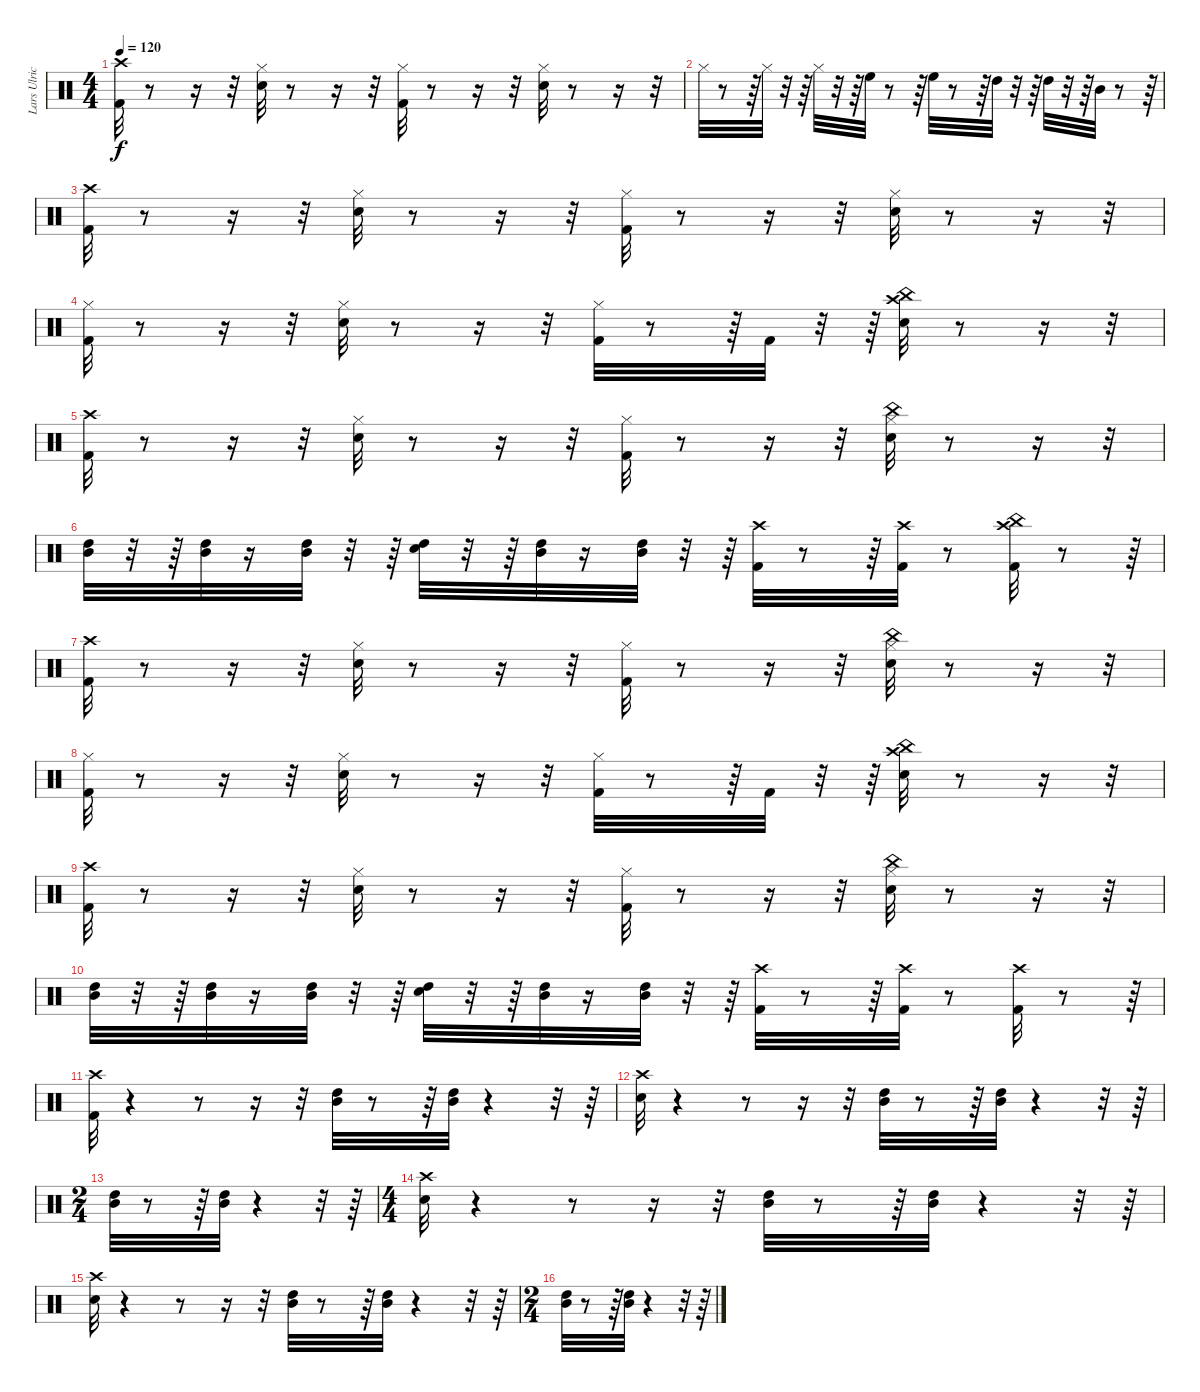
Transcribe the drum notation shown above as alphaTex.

\track ("Lars Ulrich" "Lars Ulric") {instrument percussion}
\staff {score}
\articulation defaults
\ts (4 4)
\tempo 120
\clef neutral
\ks c
("Kick (hit) 2" "Crash high (hit)").32{dy f} r.8 r.16 r.32 ("Hi-Hat (closed)" "Snare (hit) 2").32 r.8 r.16 r.32 ("Hi-Hat (closed)" "Kick (hit) 2").32 r.8 r.16 r.32 ("Hi-Hat (closed)" "Snare (hit) 2").32 r.8 r.16 r.32 |
"Hi-Hat (closed)".32 r.8 r.64 "Hi-Hat (closed)".32 r.32 r.64 "Hi-Hat (closed)".32 r.32 r.64 "High Floor Tom (hit)".32 r.8 r.64 "High Floor Tom (hit)".32 r.8 r.64 "High Tom (hit)".32 r.32 r.64 "High Tom (hit)".32 r.32 r.64 "Mid Tom (hit)".32 r.8 r.64 |
("Kick (hit) 2" "Crash high (hit)").32 r.8 r.16 r.32 ("Snare (hit) 2" "Hi-Hat (closed)").32 r.8 r.16 r.32 ("Kick (hit) 2" "Hi-Hat (closed)").32 r.8 r.16 r.32 ("Snare (hit) 2" "Hi-Hat (closed)").32 r.8 r.16 r.32 |
("Hi-Hat (closed)" "Kick (hit) 2").32 r.8 r.16 r.32 ("Snare (hit) 2" "Hi-Hat (closed)").32 r.8 r.16 r.32 ("Kick (hit) 2" "Hi-Hat (closed)").32 r.8 r.64 "Kick (hit) 2".32 r.32 r.64 ("Snare (hit) 2" "Crash high (hit)" "China (hit)").32 r.8 r.16 r.32 |
("Crash high (hit)" "Kick (hit) 2").32 r.8 r.16 r.32 ("Snare (hit) 2" "Hi-Hat (closed)").32 r.8 r.16 r.32 ("Hi-Hat (closed)" "Kick (hit) 2").32 r.8 r.16 r.32 ("Snare (hit) 2" "Hi-Hat (closed)" "China (hit)").32 r.8 r.16 r.32 |
("High Tom (hit)" "Mid Tom (hit)").32 r.32 r.64 ("High Tom (hit)" "Mid Tom (hit)").32 r.16 ("High Tom (hit)" "Mid Tom (hit)").32 r.32 r.64 ("Snare (hit) 2" "High Tom (hit)").32 r.32 r.64 ("High Tom (hit)" "Mid Tom (hit)").32 r.16 ("High Tom (hit)" "Mid Tom (hit)").32 r.32 r.64 ("Kick (hit) 2" "Crash high (hit)").32 r.8 r.64 ("Kick (hit) 2" "Crash high (hit)").32 r.8 ("Kick (hit) 2" "Crash high (hit)" "China (hit)").32 r.8 r.64 |
("Kick (hit) 2" "Crash high (hit)").32 r.8 r.16 r.32 ("Snare (hit) 2" "Hi-Hat (closed)").32 r.8 r.16 r.32 ("Kick (hit) 2" "Hi-Hat (closed)").32 r.8 r.16 r.32 ("Snare (hit) 2" "Hi-Hat (closed)" "China (hit)").32 r.8 r.16 r.32 |
("Kick (hit) 2" "Hi-Hat (closed)").32 r.8 r.16 r.32 ("Snare (hit) 2" "Hi-Hat (closed)").32 r.8 r.16 r.32 ("Kick (hit) 2" "Hi-Hat (closed)").32 r.8 r.64 "Kick (hit) 2".32 r.32 r.64 ("Snare (hit) 2" "Crash high (hit)" "China (hit)").32 r.8 r.16 r.32 |
("Crash high (hit)" "Kick (hit) 2").32 r.8 r.16 r.32 ("Snare (hit) 2" "Hi-Hat (closed)").32 r.8 r.16 r.32 ("Hi-Hat (closed)" "Kick (hit) 2").32 r.8 r.16 r.32 ("Snare (hit) 2" "Hi-Hat (closed)" "China (hit)").32 r.8 r.16 r.32 |
("High Tom (hit)" "Mid Tom (hit)").32 r.32 r.64 ("High Tom (hit)" "Mid Tom (hit)").32 r.16 ("High Tom (hit)" "Mid Tom (hit)").32 r.32 r.64 ("Snare (hit) 2" "High Tom (hit)").32 r.32 r.64 ("High Tom (hit)" "Mid Tom (hit)").32 r.16 ("High Tom (hit)" "Mid Tom (hit)").32 r.32 r.64 ("Kick (hit) 2" "Crash high (hit)").32 r.8 r.64 ("Kick (hit) 2" "Crash high (hit)").32 r.8 ("Kick (hit) 2" "Crash high (hit)").32 r.8 r.64 |
("Kick (hit) 2" "Crash high (hit)").32 r.4 r.8 r.16 r.32 ("Mid Tom (hit)" "High Tom (hit)").32 r.8 r.64 ("High Tom (hit)" "Mid Tom (hit)").32 r.4 r.32 r.64 |
("Snare (hit) 2" "Crash high (hit)").32 r.4 r.8 r.16 r.32 ("Mid Tom (hit)" "High Tom (hit)").32 r.8 r.64 ("Mid Tom (hit)" "High Tom (hit)").32 r.4 r.32 r.64 |
\ts (2 4)
("Mid Tom (hit)" "High Tom (hit)").32 r.8 r.64 ("Mid Tom (hit)" "High Tom (hit)").32 r.4 r.32 r.64 |
\ts (4 4)
("Snare (hit) 2" "Crash high (hit)").32 r.4 r.8 r.16 r.32 ("Mid Tom (hit)" "High Tom (hit)").32 r.8 r.64 ("Mid Tom (hit)" "High Tom (hit)").32 r.4 r.32 r.64 |
("Snare (hit) 2" "Crash high (hit)").32 r.4 r.8 r.16 r.32 ("Mid Tom (hit)" "High Tom (hit)").32 r.8 r.64 ("Mid Tom (hit)" "High Tom (hit)").32 r.4 r.32 r.64 |
\ts (2 4)
("Mid Tom (hit)" "High Tom (hit)").32 r.8 r.64 ("Mid Tom (hit)" "High Tom (hit)").32 r.4 r.32 r.64
